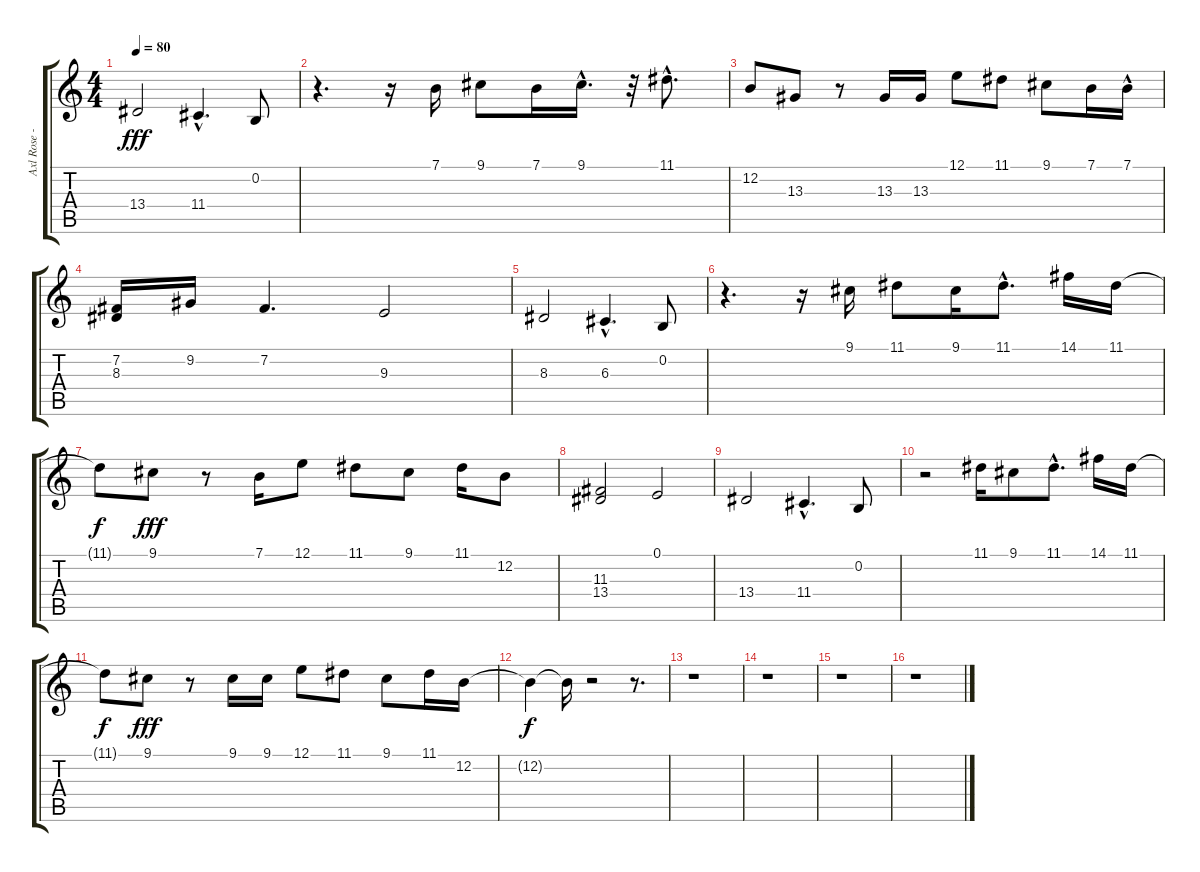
\track ("Axl Rose -Vocals-" "Axl Rose -") {instrument harmonica}
\staff {score tabs}
\tuning (E4 B3 G3 D3 A2 E2) {hide}
\ts (4 4)
\tempo 80
\clef g2
\ks c
13.4.2{dy fff} 11.4{hac}.4{d} 0.2.8 |
r.4{d} r.16 7.1.16 9.1.8 7.1.16 9.1{hac}.16{d} r.32 11.1{hac}.8{d} |
12.2.8 13.3.8 r.8 13.3.16 13.3.16 12.1.8 11.1.8 9.1.8 7.1.16 7.1{hac}.16 |
(7.2 8.3).16 9.2.16 7.2.4{d} 9.3.2 |
8.3.2 6.3{hac}.4{d} 0.2.8 |
r.4{d} r.16 9.1.16 11.1.8 9.1.16 11.1{hac}.8{d} 14.1.16 11.1.16 |
11.1{t}.8{dy f} 9.1.8{dy fff} r.8 7.1.16 12.1.8 11.1.8 9.1.8 11.1.16 12.2.8 |
(11.3 13.4).2 0.1.2 |
13.4.2 11.4{hac}.4{d} 0.2.8 |
r.2 11.1.16 9.1.8 11.1{hac}.8{d} 14.1.16 11.1.16 |
11.1{t}.8{dy f} 9.1.8{dy fff} r.8 9.1.16 9.1.16 12.1.8 11.1.8 9.1.8 11.1.16 12.2.16 |
12.2{t}.4{dy f} 12.2{t}.16 r.2 r.8{d} |
r.1 |
r.1 |
r.1 |
r.1
